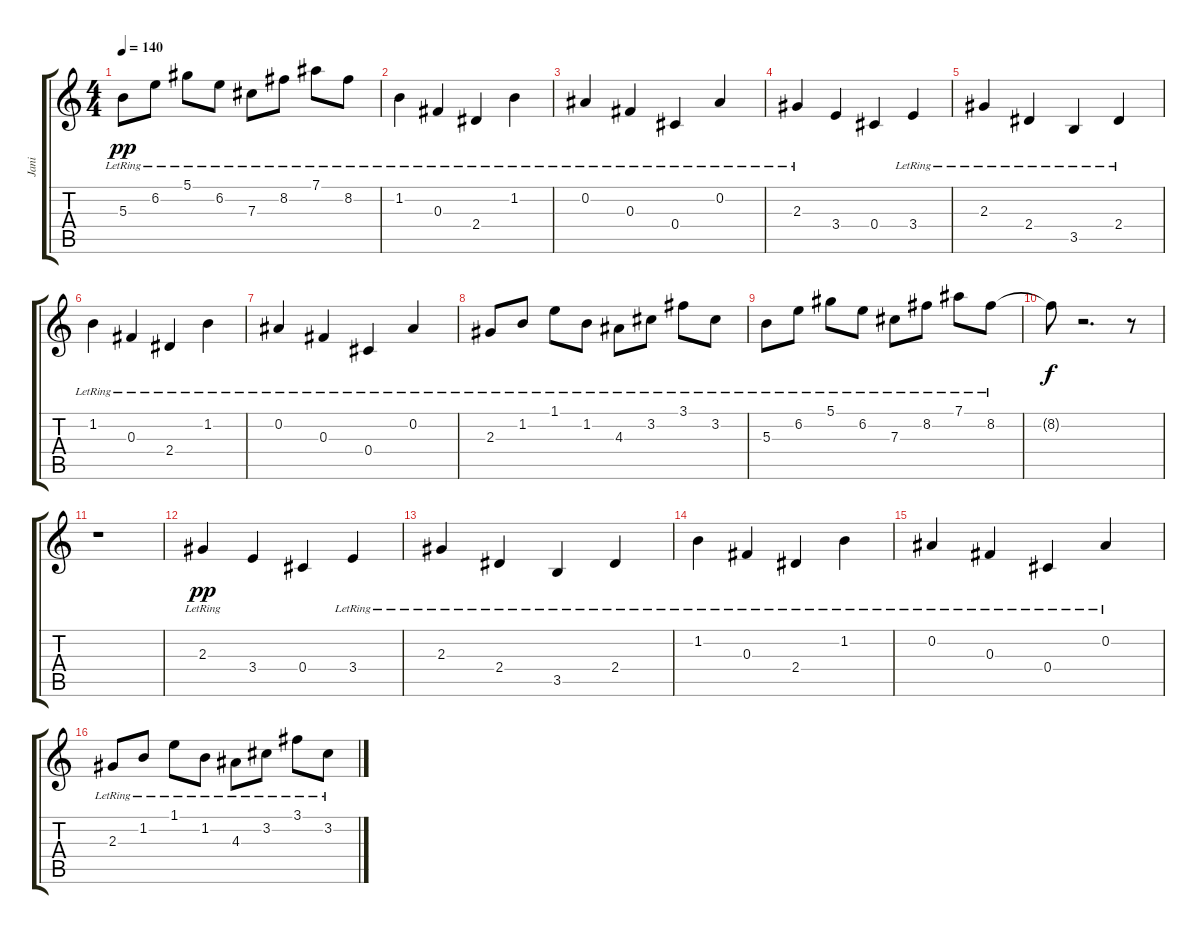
\track ("Jani" "Jani") {instrument electricguitarclean}
\staff {score tabs}
\tuning (Eb4 Bb3 Gb3 Db3 Ab2 Eb2) {hide}
\ts (4 4)
\tempo 140
\clef g2
\ks c
5.3{lr}.8{dy pp} 6.2{lr}.8 5.1{lr}.8 6.2{lr}.8 7.3{lr}.8 8.2{lr}.8 7.1{lr}.8 8.2{lr}.8 |
1.2{lr}.4{instrument electricguitarclean} 0.3{lr}.4 2.4{lr}.4 1.2{lr}.4 |
0.2{lr}.4 0.3{lr}.4 0.4{lr}.4 0.2{lr}.4 |
2.3{lr}.4 3.4.4 0.4.4 3.4{lr}.4 |
2.3{lr}.4 2.4{lr}.4 3.5{lr}.4 2.4{lr}.4 |
1.2{lr}.4 0.3{lr}.4 2.4{lr}.4 1.2{lr}.4 |
0.2{lr}.4 0.3{lr}.4 0.4{lr}.4 0.2{lr}.4 |
2.3{lr}.8 1.2{lr}.8 1.1{lr}.8 1.2{lr}.8 4.3{lr}.8 3.2{lr}.8 3.1{lr}.8 3.2{lr}.8 |
5.3{lr}.8 6.2{lr}.8 5.1{lr}.8 6.2{lr}.8 7.3{lr}.8 8.2{lr}.8 7.1{lr}.8 8.2{lr}.8 |
8.2{t}.8{dy f} r.2{d} r.8 |
r.1 |
2.3{lr}.4{dy pp instrument electricguitarclean} 3.4.4 0.4.4 3.4{lr}.4 |
2.3{lr}.4 2.4{lr}.4 3.5{lr}.4 2.4{lr}.4 |
1.2{lr}.4 0.3{lr}.4 2.4{lr}.4 1.2{lr}.4 |
0.2{lr}.4 0.3{lr}.4 0.4{lr}.4 0.2{lr}.4 |
2.3{lr}.8 1.2{lr}.8 1.1{lr}.8 1.2{lr}.8 4.3{lr}.8 3.2{lr}.8 3.1{lr}.8 3.2{lr}.8
